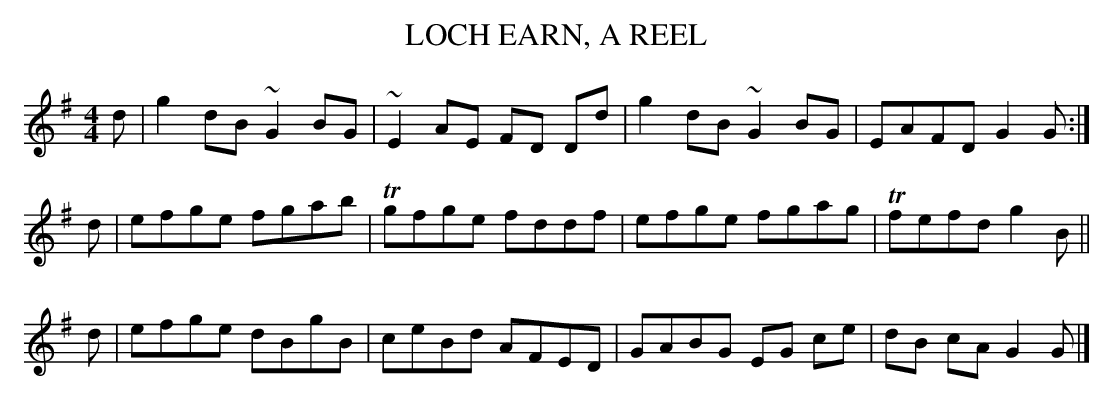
X:1
T: LOCH EARN, A REEL
M: 4/4
L: 1/8
K: G
d | g2dB ~G2BG | ~E2AE FD Dd | g2dB ~G2BG |  EAFD G2G :|
d | efge  fgab | Tgfge fddf  | efge  fgag | Tfefd g2B ||
d | efge  dBgB |  ceBd AFED  | GABG EG ce | dB cA G2G |]
